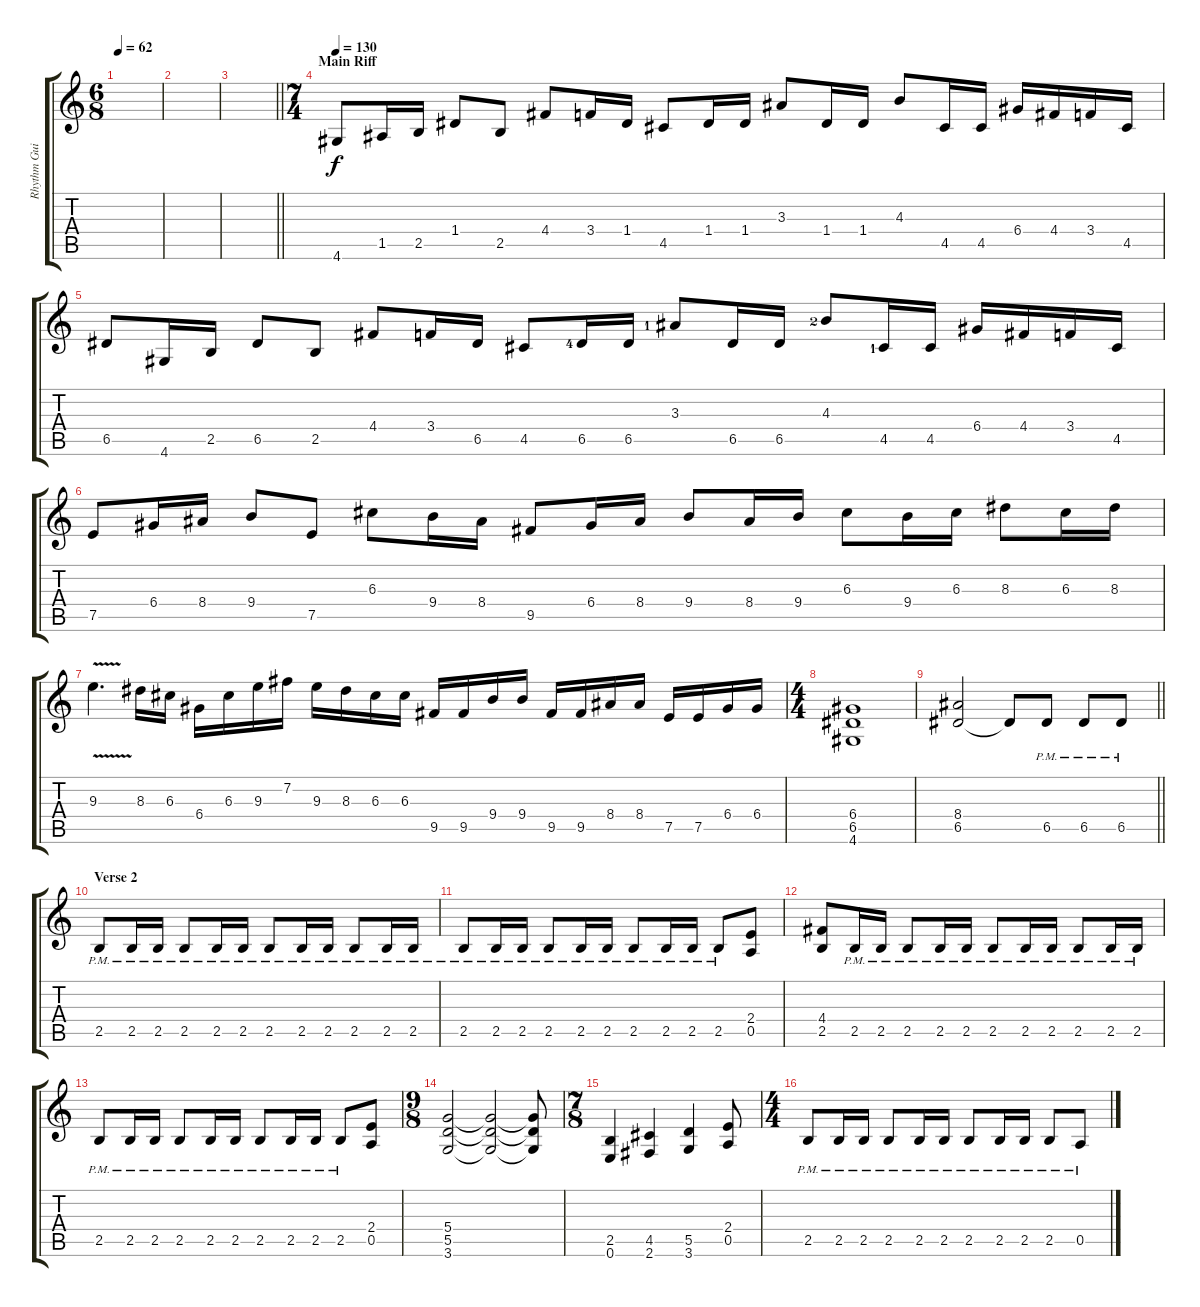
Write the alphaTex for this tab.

\track ("Rhythm Guitar" "Rhythm Gui") {instrument distortionguitar}
\staff {score tabs}
\tuning (E4 B3 G3 D3 A2 E2) {hide}
\ts (6 8)
\tempo 62
\clef g2
\ks c
|
|
\barLineRight lightlight
|
\ts (7 4)
\section ("" "Main Riff")
\tempo 130
4.6.8{instrument distortionguitar} 1.5.16 2.5.16 1.4.8 2.5.8 4.4.8 3.4.16 1.4.16 4.5.8 1.4.16 1.4.16 3.3.8 1.4.16 1.4.16 4.3.8 4.5.16 4.5.16 6.4.16 4.4.16 3.4.16 4.5.16 |
6.5.8 4.6.16 2.5.16 6.5.8 2.5.8 4.4.8 3.4.16 6.5.16 4.5.8 6.5{lf 5}.16 6.5.16 3.3{lf 2}.8 6.5.16 6.5.16 4.3{lf 3}.8 4.5{lf 2}.16 4.5.16 6.4.16 4.4.16 3.4.16 4.5.16 |
7.5.8 6.4.16 8.4.16 9.4.8 7.5.8 6.3.8 9.4.16 8.4.16 9.5.8 6.4.16 8.4.16 9.4.8 8.4.16 9.4.16 6.3.8 9.4.16 6.3.16 8.3.8 6.3.16 8.3.16 |
9.3{v}.4{d} 8.3.16 6.3.16 6.4.16 6.3.16 9.3.16 7.2.16 9.3.16 8.3.16 6.3.16 6.3.16 9.5.16 9.5.16 9.4.16 9.4.16 9.5.16 9.5.16 8.4.16 8.4.16 7.5.16 7.5.16 6.4.16 6.4.16 |
\ts (4 4)
(6.4 6.5 4.6).1 |
\barLineRight lightlight
(8.4 6.5).2 6.5{t}.8 6.5{pm}.8 6.5{pm}.8 6.5{pm}.8 |
\section ("" "Verse 2")
2.5{pm}.8 2.5{pm}.16 2.5{pm}.16 2.5{pm}.8 2.5{pm}.16 2.5{pm}.16 2.5{pm}.8 2.5{pm}.16 2.5{pm}.16 2.5{pm}.8 2.5{pm}.16 2.5{pm}.16 |
2.5{pm}.8 2.5{pm}.16 2.5{pm}.16 2.5{pm}.8 2.5{pm}.16 2.5{pm}.16 2.5{pm}.8 2.5{pm}.16 2.5{pm}.16 2.5{pm}.8 (2.4 0.5).8 |
(4.4 2.5).8 2.5{pm}.16 2.5{pm}.16 2.5{pm}.8 2.5{pm}.16 2.5{pm}.16 2.5{pm}.8 2.5{pm}.16 2.5{pm}.16 2.5{pm}.8 2.5{pm}.16 2.5{pm}.16 |
2.5{pm}.8 2.5{pm}.16 2.5{pm}.16 2.5{pm}.8 2.5{pm}.16 2.5{pm}.16 2.5{pm}.8 2.5{pm}.16 2.5{pm}.16 2.5{pm}.8 (2.4 0.5).8 |
\ts (9 8)
(5.4 5.5 3.6).2 (5.4{t} 5.5{t} 3.6{t}).2 (5.4{t} 5.5{t} 3.6{t}).8 |
\ts (7 8)
(2.5 0.6).4 (4.5 2.6).4 (5.5 3.6).4 (2.4 0.5).8 |
\ts (4 4)
2.5{pm}.8 2.5{pm}.16 2.5{pm}.16 2.5{pm}.8 2.5{pm}.16 2.5{pm}.16 2.5{pm}.8 2.5{pm}.16 2.5{pm}.16 2.5{pm}.8 0.5{pm}.8
